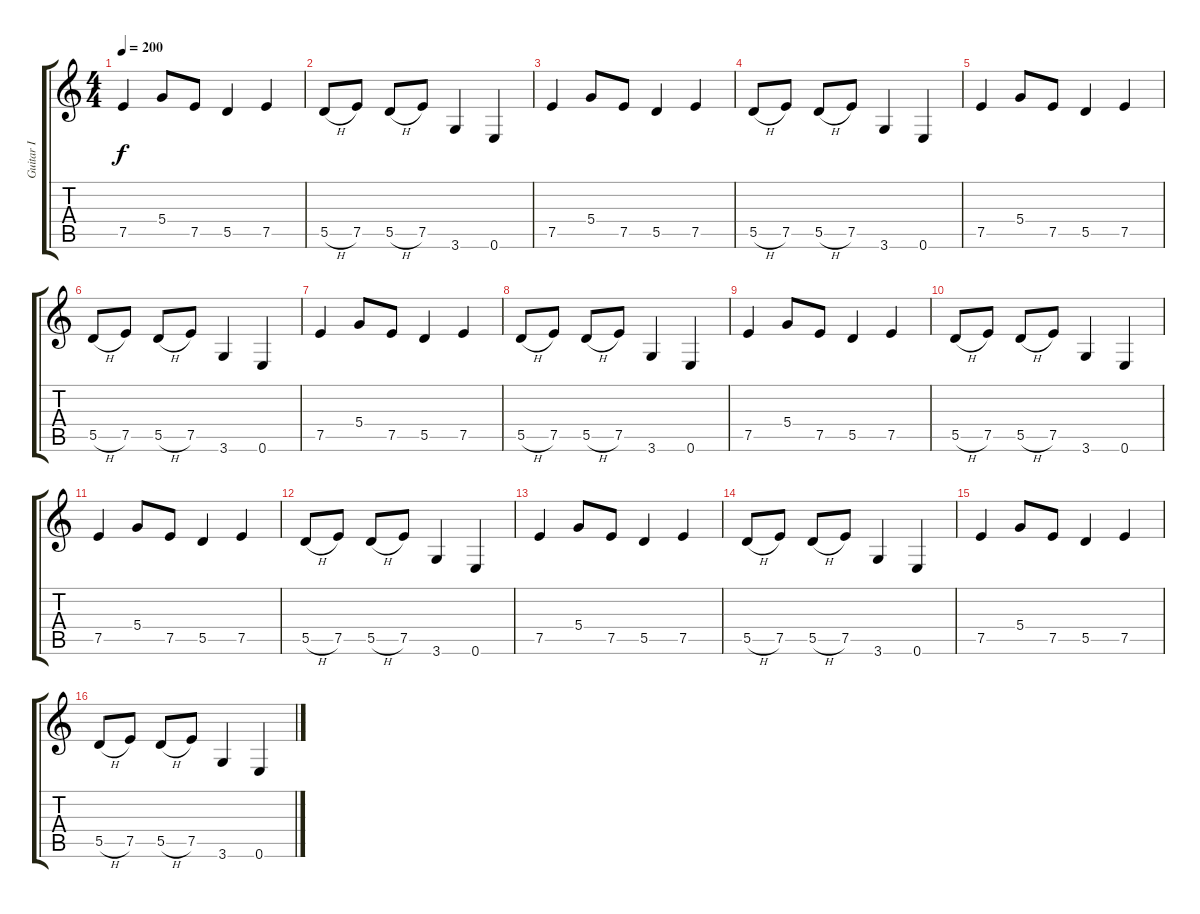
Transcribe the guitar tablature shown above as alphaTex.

\track ("Guitar I" "Guitar I") {instrument electricguitarclean}
\staff {score tabs}
\tuning (E4 B3 G3 D3 A2 E2) {hide}
\ts (4 4)
\tempo 200
\clef g2
\ks c
7.5.4{dy f instrument electricguitarclean} 5.4.8 7.5.8 5.5.4 7.5.4 |
5.5{h}.8 7.5.8 5.5{h}.8 7.5.8 3.6.4 0.6.4 |
7.5.4 5.4.8 7.5.8 5.5.4 7.5.4 |
5.5{h}.8 7.5.8 5.5{h}.8 7.5.8 3.6.4 0.6.4 |
7.5.4 5.4.8 7.5.8 5.5.4 7.5.4 |
5.5{h}.8 7.5.8 5.5{h}.8 7.5.8 3.6.4 0.6.4 |
7.5.4 5.4.8 7.5.8 5.5.4 7.5.4 |
5.5{h}.8 7.5.8 5.5{h}.8 7.5.8 3.6.4 0.6.4 |
7.5.4 5.4.8 7.5.8 5.5.4 7.5.4 |
5.5{h}.8 7.5.8 5.5{h}.8 7.5.8 3.6.4 0.6.4 |
7.5.4 5.4.8 7.5.8 5.5.4 7.5.4 |
5.5{h}.8 7.5.8 5.5{h}.8 7.5.8 3.6.4 0.6.4 |
7.5.4 5.4.8 7.5.8 5.5.4 7.5.4 |
5.5{h}.8 7.5.8 5.5{h}.8 7.5.8 3.6.4 0.6.4 |
7.5.4 5.4.8 7.5.8 5.5.4 7.5.4 |
5.5{h}.8 7.5.8 5.5{h}.8 7.5.8 3.6.4 0.6.4
